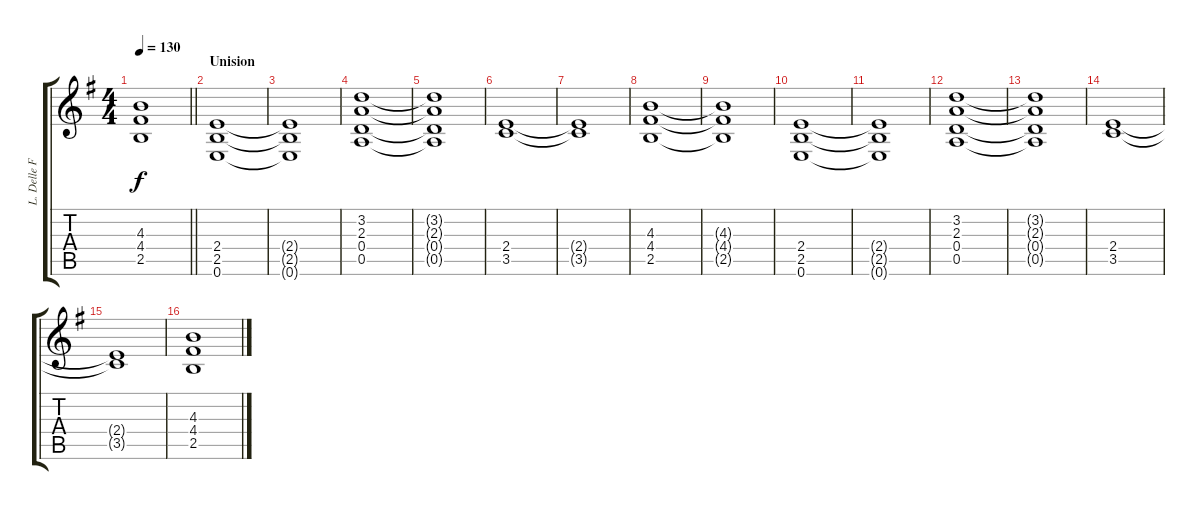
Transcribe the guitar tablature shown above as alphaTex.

\track ("L. Delle Fave (Dist. Guitar L)" "L. Delle F") {instrument overdrivenguitar}
\staff {score tabs}
\tuning (E4 B3 G3 D3 A2 E2) {hide}
\ts (4 4)
\tempo 130
\clef g2
\barLineRight lightlight
\ks eminor
(4.3{t} 4.4{t} 2.5{t}).1{dy f} |
\section ("" "Unision")
(2.4 2.5 0.6).1 |
(2.4{t} 2.5{t} 0.6{t}).1 |
(3.2 2.3 0.4 0.5).1 |
(3.2{t} 2.3{t} 0.4{t} 0.5{t}).1 |
(2.4 3.5).1 |
(2.4{t} 3.5{t}).1 |
(4.3 4.4 2.5).1 |
(4.3{t} 4.4{t} 2.5{t}).1 |
(2.4 2.5 0.6).1 |
(2.4{t} 2.5{t} 0.6{t}).1 |
(3.2 2.3 0.4 0.5).1 |
(3.2{t} 2.3{t} 0.4{t} 0.5{t}).1 |
(2.4 3.5).1 |
(2.4{t} 3.5{t}).1 |
(4.3 4.4 2.5).1
